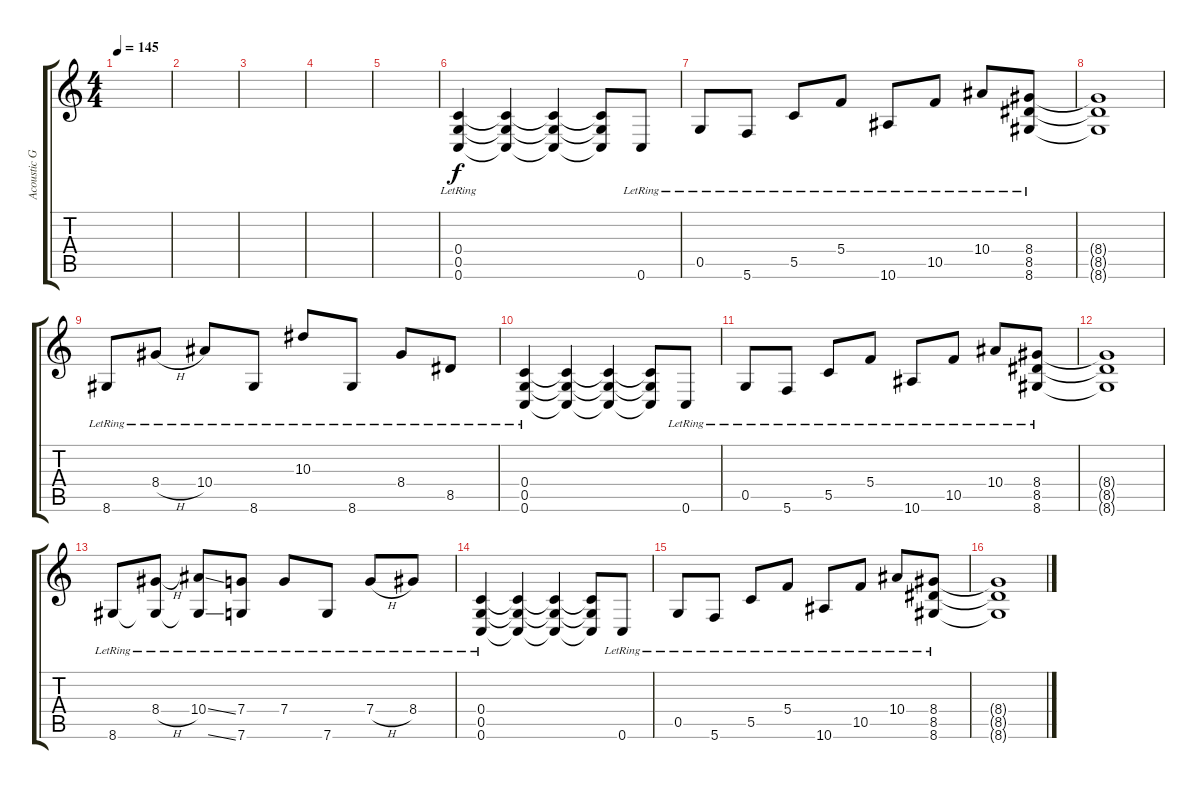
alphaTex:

\track ("Acoustic Guitar" "Acoustic G") {instrument acousticguitarsteel}
\staff {score tabs}
\tuning (D4 A3 F3 C3 G2 C2) {hide}
\ts (4 4)
\tempo 145
\clef g2
\ks c
|
|
|
|
|
(0.4{lr} 0.5{lr} 0.6{lr}).4 (0.4{t} 0.5{t} 0.6{t}).4 (0.4{t} 0.5{t} 0.6{t}).4 (0.4{t} 0.5{t} 0.6{t}).8 0.6{lr}.8 |
0.5{lr}.8 5.6{lr}.8 5.5{lr}.8 5.4{lr}.8 10.6{lr}.8 10.5{lr}.8 10.4{lr}.8 (8.4{lr} 8.5{lr} 8.6{lr}).8 |
(8.4{t} 8.5{t} 8.6{t}).1 |
8.6{lr}.8 8.4{h lr}.8 10.4{lr}.8 8.6{lr}.8 10.3{lr}.8 8.6{lr}.8 8.4{lr}.8 8.5{lr}.8 |
(0.4{lr} 0.5{lr} 0.6{lr}).4 (0.4{t} 0.5{t} 0.6{t}).4 (0.4{t} 0.5{t} 0.6{t}).4 (0.4{t} 0.5{t} 0.6{t}).8 0.6{lr}.8 |
0.5{lr}.8 5.6{lr}.8 5.5{lr}.8 5.4{lr}.8 10.6{lr}.8 10.5{lr}.8 10.4{lr}.8 (8.4{lr} 8.5{lr} 8.6{lr}).8 |
(8.4{t} 8.5{t} 8.6{t}).1 |
8.6{lr}.8 (8.4{h lr} 8.6{t}).8 (10.4{ss lr} 8.6{ss t}).8 (7.4{lr} 7.6{lr}).8 7.4{lr}.8 7.6{lr}.8 7.4{h lr}.8 8.4{lr}.8 |
(0.4{lr} 0.5{lr} 0.6{lr}).4 (0.4{t} 0.5{t} 0.6{t}).4 (0.4{t} 0.5{t} 0.6{t}).4 (0.4{t} 0.5{t} 0.6{t}).8 0.6{lr}.8 |
0.5{lr}.8 5.6{lr}.8 5.5{lr}.8 5.4{lr}.8 10.6{lr}.8 10.5{lr}.8 10.4{lr}.8 (8.4{lr} 8.5{lr} 8.6{lr}).8 |
(8.4{t} 8.5{t} 8.6{t}).1
